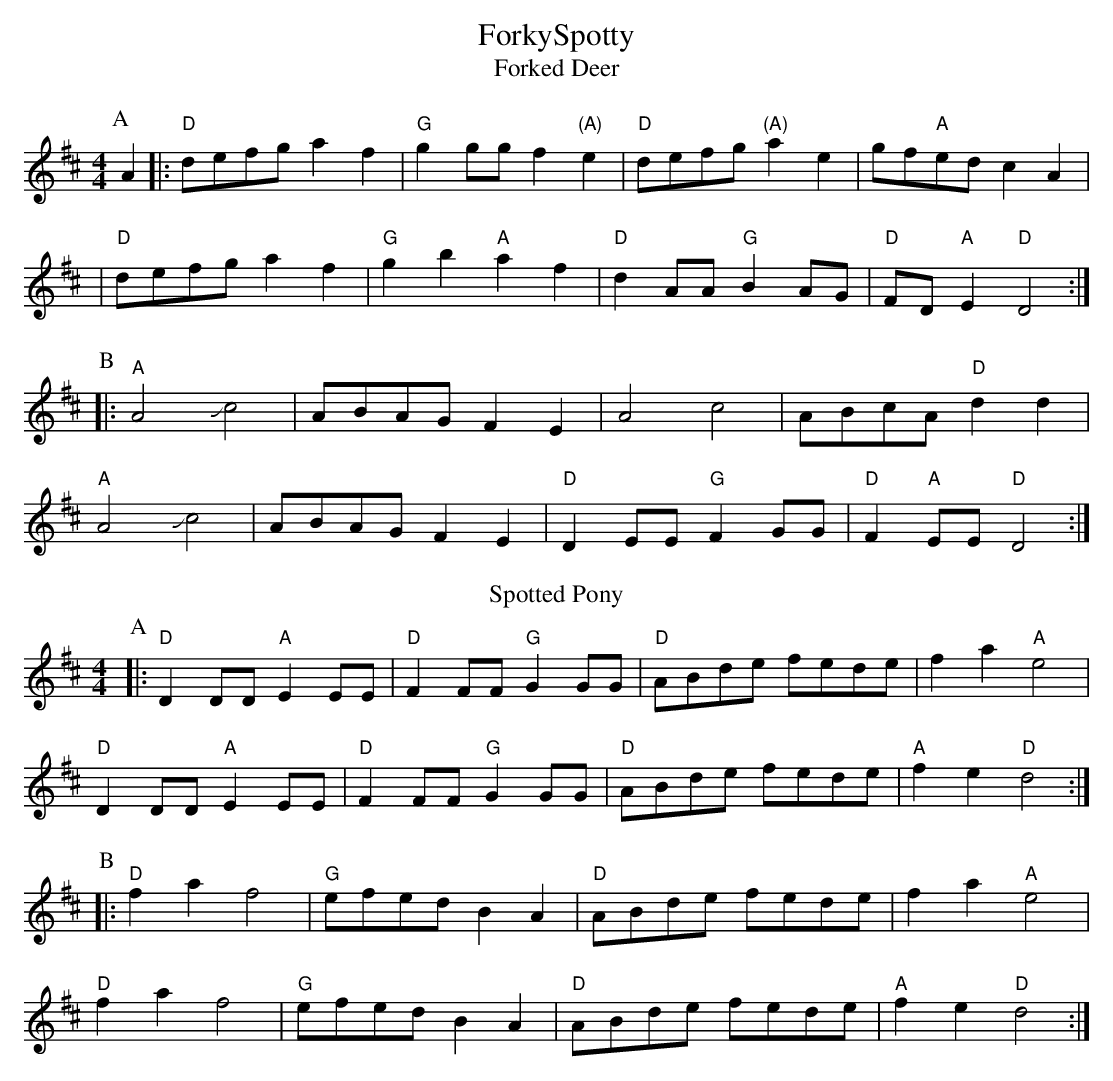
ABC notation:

X:1
T:ForkySpotty
T:
T:Forked Deer
M:4/4
K:Dmaj
P:A
A2|:"D"defg a2 f2|"G"g2 gg f2 "(A)"e2 |"D"defg "(A)" a2 e2|gf"A"ed c2 A2|
|"D"defg a2 f2|"G"g2 b2 "A"a2 f2|"D"d2 AA "G"B2 AG| "D"FD "A"E2 "D"D4 :|
P:B
|:"A"A4 !slide!c4|ABAG F2 E2 | A4 c4| ABcA "D"d2 d2|
"A"A4 !slide!c4| ABAG F2 E2 |"D" D2 EE "G"F2 GG |"D"F2 "A"EE "D"D4:|
T:Spotted Pony
M:4/4
L:1/8
K:Dmaj
P:A
|:"D" D2DD "A"E2EE | "D"F2FF "G"G2GG | "D"ABde fede | f2a2"A"e4 |
"D"D2DD "A"E2EE | "D"F2FF "G"G2GG | "D"ABde fede | "A"f2e2"D"d4 :|
P:B
|:"D"f2a2f4 | "G"efedB2A2 | "D"ABde fede | f2a2"A"e4 |
"D"f2a2f4 | "G"efedB2A2 | "D"ABde fede | "A"f2e2"D"d4 :|
